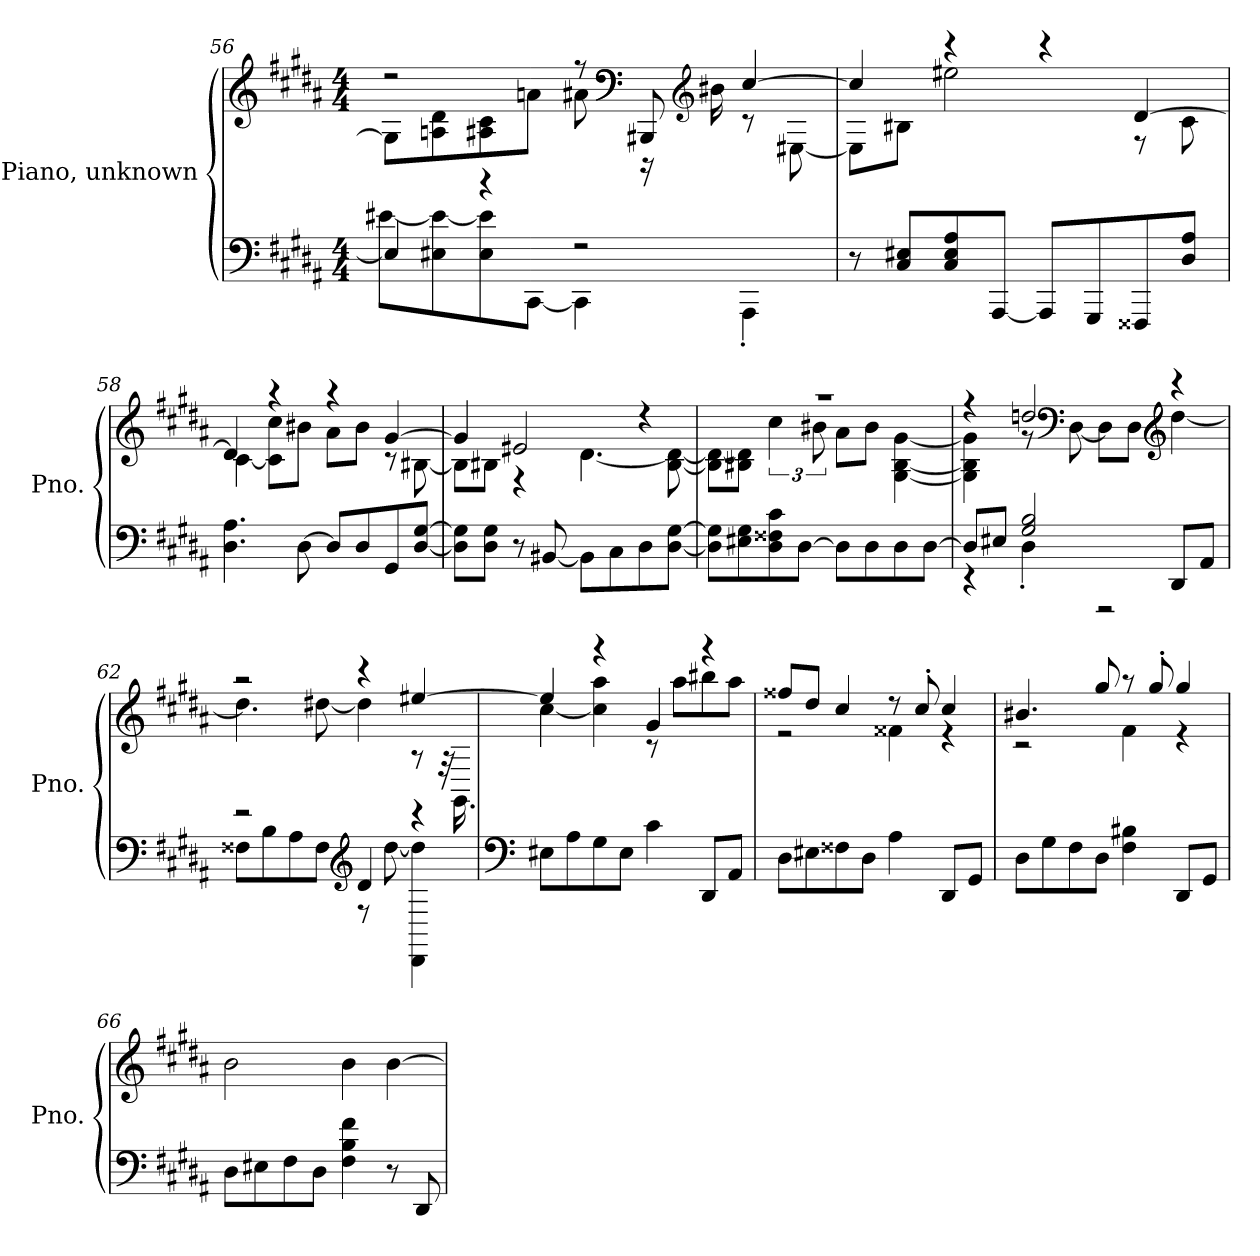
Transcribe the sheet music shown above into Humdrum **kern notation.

**kern	**kern
*part1	*part1
*staff2	*staff1
*I"Piano, unknown	*
*I'Pno.	*
!!LO:LB:g=z
*clefF4	*clefG2
*k[f#c#g#d#a#]	*k[f#c#g#d#a#]
*M4/4	*M4/4
=56	=56
*^	*^
4E#/]	[8e#X\L	2r	8G#\L]
.	8E#X\ 8e#\_	.	8An\ 8d#\
4r	8E#\ 8e#\]	.	8A#X\ 8c#\
.	[8CC#\J	.	8an\J
2r	4CC#\]	8r	8a#X\
*	*	*clefF4	*
.	.	8BBB#X/	16r
*	*	*clefG2	*
.	.	.	16b#X\
.	4AAA#'\	[4cc#/	8r
.	.	.	[8E#X\
*v	*v	*	*
=57	=57	=57
8r	4cc#/]	8E#\L]
8C#/ 8E#X/L	.	8B#X\J
8C#/ 8E#/ 8A#/	4r	2ee#X\
[8AAA#/J	.	.
8AAA#/L]	4r	.
8GGG#/	.	.
8FFF##X/	[4d#/	8r
8D#/ 8A#/J	.	8c#\
=58	=58	=58
4.D#\ 4.A#\	4d#/]	[4c#\
.	4r	8c#\] 8cc#\L
[8D#\	.	8b#X\J
8D#/L]	4r	8a#\L
8D#/	.	8b#\J
8GG#/	[4g#/	8r
[8D#/ [8G#/J	.	[8B#X\
!!LO:LB:g=z	!!
=59	=59	=59
8D#\] 8G#\]L	4g#/]	8B#\L]
8D#\ 8G#\J	.	8B#X\J
8r	2e#X/	4r
[8BB#X/	.	.
8BB#\L]	.	[4.d#\
8C#\	.	.
8D#\	4r	.
[8D#\ [8G#\J	.	[8B#\ 8d#\_
=60	=60	=60
8D#\] 8G#\]L	1r	8B#\] 8d#\_L
8E#X\ 8G#\	.	8B#X\ 8d#\]J
8D#\ 8F##X\ 8c#\	.	6cc#\
[8D#\J	.	.
.	.	12b#X\
8D#\L]	.	8a#\L
8D#\	.	8b#\J
8D#\	.	[4G#\ [4B#\ [4g#\
[8D#\J	.	.
=61	=61	=61
*^	*	*
8D#/L]	4r	4r	4G#\] 4B#\] 4g#\]
8E#X/J	.	.	.
2G#/ 2B/	4D#'\	2ddn/	8r
*	*	*clefF4	*
.	.	.	[8D#\
.	2r	.	8D#\L]
.	.	.	8D#\J
*	*	*clefG2	*
8DD#/L	.	4r	[4dd\
8AA#/J	.	.	.
!!LO:LB:g=z	!!
=62	=62	=62	=62
2r	8F##X\L	2r	4.dd\]
.	8B\	.	.
.	8A#\	.	.
.	8F##\J	.	[8dd#X\
*clefG2	*	*	*
4d#/	8r	4r	4dd#\]
.	[8dd#\	.	.
4r	4DD#\ 4dd#\]	[4ee#X/	8r
.	.	.	32r
.	.	.	16.GG#\
*v	*v	*	*
=63	=63	=63
*clefF4	*	*
8E#X\L	4ee#/]	[4cc#\
8A#\	.	.
8G#\	4r	4cc#\] 4aa#\
8E#\J	.	.
4c#\	4g#/	8r
.	.	8aa#\L
8DD#/L	4r	8bb#X\
8AA#/J	.	8aa#\J
=64	=64	=64
8D#\L	8ff##X/L	2r
8E#X\	8dd#/J	.
8F##X\	4cc#/	.
8D#\J	.	.
4A#\	8r	4f##X\
.	8cc#'/	.
8DD#/L	4cc#/	4r
8GG#/J	.	.
!!LO:LB:g=z	!!
=65	=65	=65
8D#\L	4.b#X/	2r
8G#\	.	.
8F#\	.	.
8D#\J	8gg#/	.
4F#\ 4B#X\	8r	4f#\
.	8gg#'/	.
8DD#/L	4gg#/	4r
8GG#/J	.	.
*	*v	*v
=66	=66
8D#\L	2b\
8E#X\	.
8F#\	.
8D#\J	.
4F#\ 4B\ 4f#\	4b\
8r	[4b\
8DD#/	.
=	=
*-	*-
